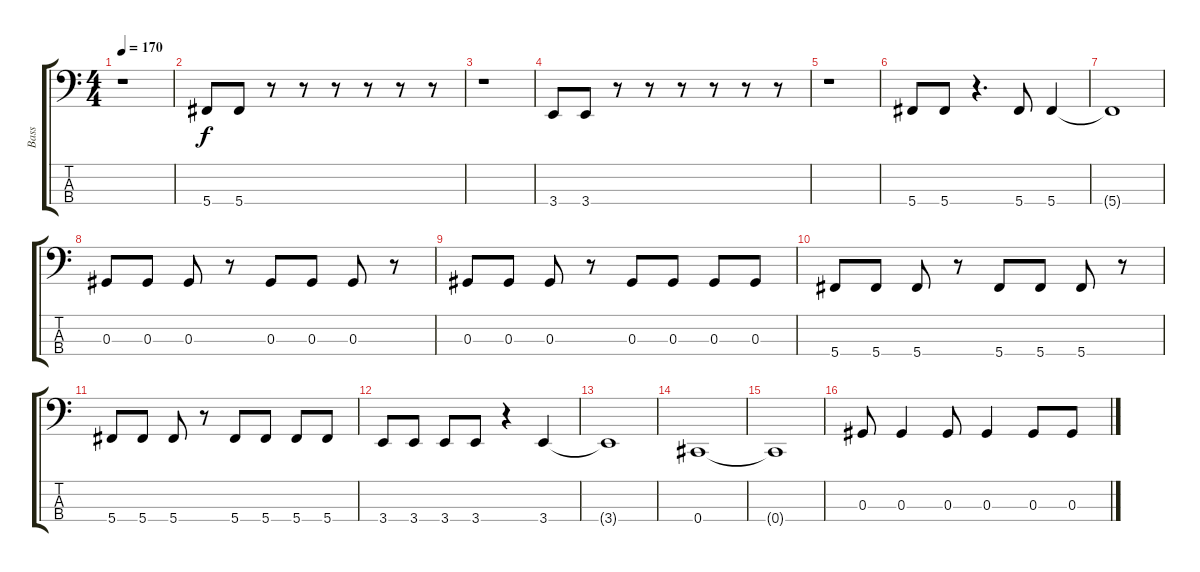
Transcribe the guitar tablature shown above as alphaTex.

\track ("Bass" "Bass") {instrument electricbassfinger}
\staff {score tabs}
\tuning (Gb2 Db2 Ab1 Db1) {hide}
\ts (4 4)
\tempo 170
\clef f4
\ks c
r.1{dy f} |
5.4.8 5.4.8 r.8 r.8 r.8 r.8 r.8 r.8 |
r.1 |
3.4.8 3.4.8 r.8 r.8 r.8 r.8 r.8 r.8 |
r.1 |
5.4.8 5.4.8 r.4{d} 5.4.8 5.4.4 |
5.4{t}.1 |
0.3.8 0.3.8 0.3.8 r.8 0.3.8 0.3.8 0.3.8 r.8 |
0.3.8 0.3.8 0.3.8 r.8 0.3.8 0.3.8 0.3.8 0.3.8 |
5.4.8 5.4.8 5.4.8 r.8 5.4.8 5.4.8 5.4.8 r.8 |
5.4.8 5.4.8 5.4.8 r.8 5.4.8 5.4.8 5.4.8 5.4.8 |
3.4.8 3.4.8 3.4.8 3.4.8 r.4 3.4.4 |
3.4{t}.1 |
0.4.1 |
0.4{t}.1 |
0.3.8 0.3.4 0.3.8 0.3.4 0.3.8 0.3.8
